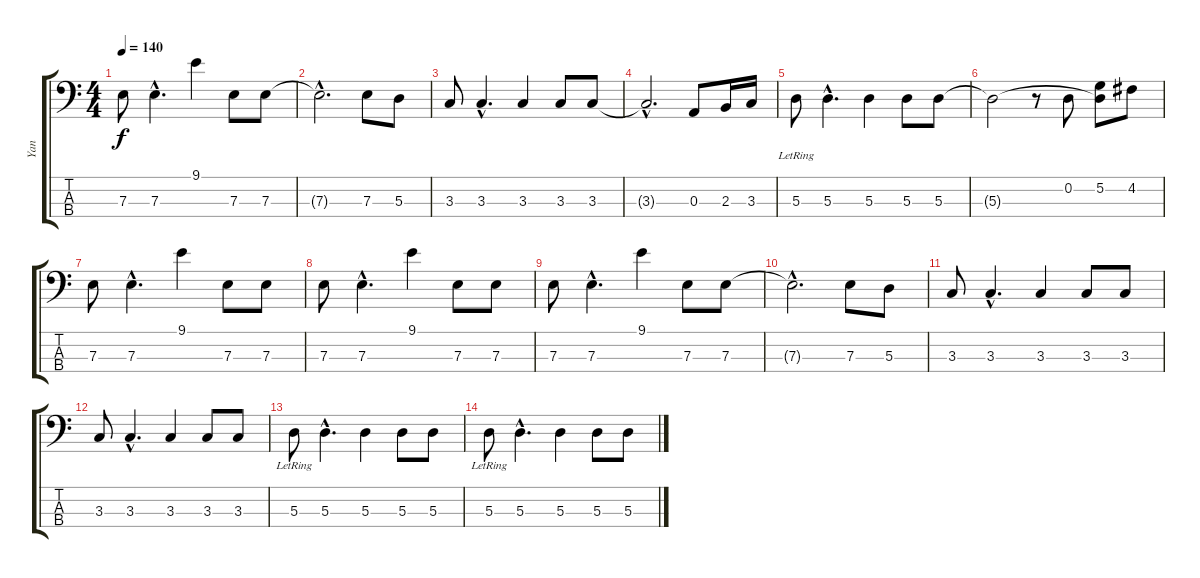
\track ("Yan" "Yan") {instrument electricbasspick}
\staff {score tabs}
\tuning (G2 D2 A1 E1) {hide}
\ts (4 4)
\tempo 140
\clef f4
\ks c
7.3.8{dy f} 7.3{hac}.4{d} 9.1.4 7.3.8 7.3.8 |
7.3{hac t}.2{d} 7.3.8 5.3.8 |
3.3.8 3.3{hac}.4{d} 3.3.4 3.3.8 3.3.8 |
3.3{hac t}.2{d} 0.3.8 2.3.16 3.3.16 |
5.3{lr}.8 5.3{hac}.4{d} 5.3.4 5.3.8 5.3.8 |
5.3{t}.2 r.8 0.2.8 (5.2 5.3{t}).8 4.2.8 |
7.3.8 7.3{hac}.4{d} 9.1.4 7.3.8 7.3.8 |
7.3.8 7.3{hac}.4{d} 9.1.4 7.3.8 7.3.8 |
7.3.8 7.3{hac}.4{d} 9.1.4 7.3.8 7.3.8 |
7.3{hac t}.2{d} 7.3.8 5.3.8 |
3.3.8 3.3{hac}.4{d} 3.3.4 3.3.8 3.3.8 |
3.3.8 3.3{hac}.4{d} 3.3.4 3.3.8 3.3.8 |
5.3{lr}.8 5.3{hac}.4{d} 5.3.4 5.3.8 5.3.8 |
5.3{lr}.8 5.3{hac}.4{d} 5.3.4 5.3.8 5.3.8
